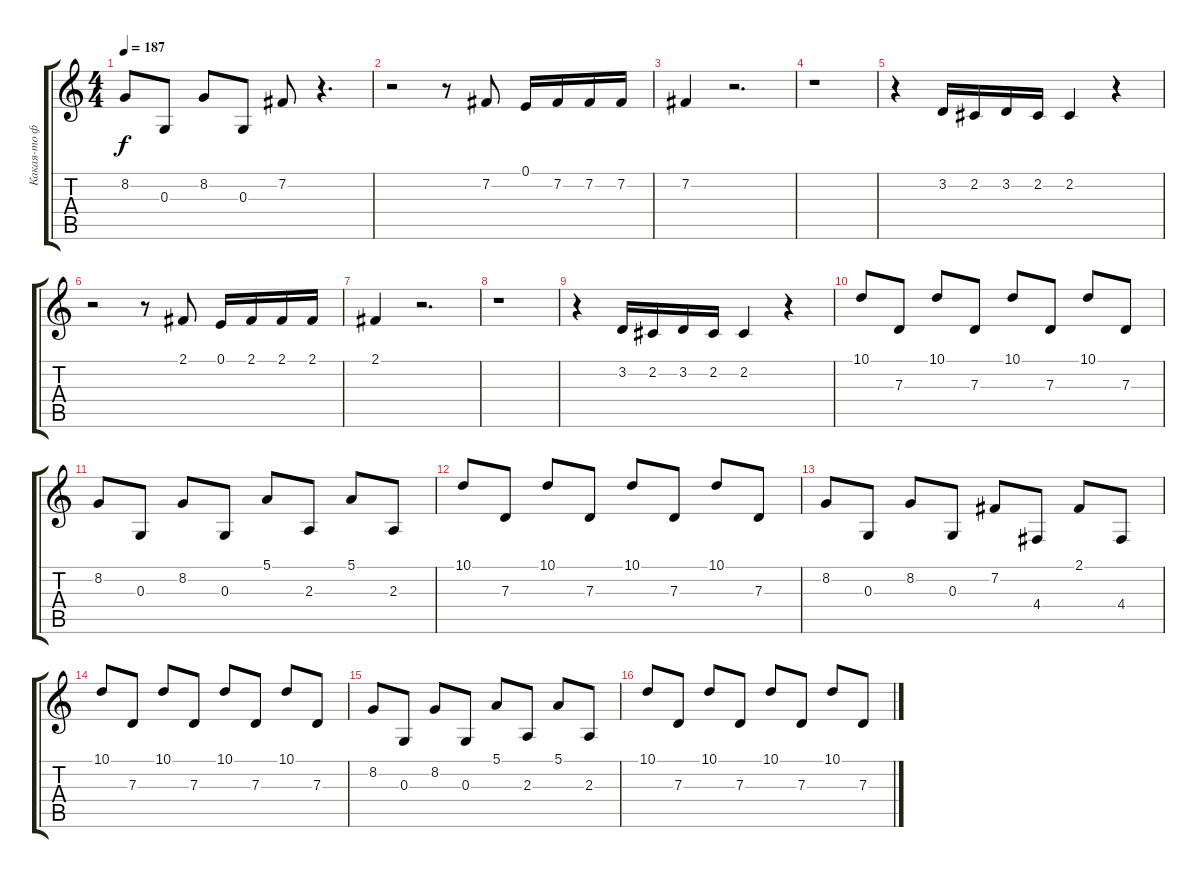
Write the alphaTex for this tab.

\track ("Какая-то фигня" "Какая-то ф") {instrument orchestralharp}
\staff {score tabs}
\tuning (E4 B3 G3 D3 A2 E2) {hide}
\ts (4 4)
\tempo 187
\clef g2
\ks c
8.2.8{dy f} 0.3.8 8.2.8 0.3.8 7.2.8 r.4{d} |
r.2 r.8 7.2.8 0.1.16 7.2.16 7.2.16 7.2.16 |
7.2.4 r.2{d} |
r.1 |
r.4 3.2.16 2.2.16 3.2.16 2.2.16 2.2.4 r.4 |
r.2 r.8 2.1.8 0.1.16 2.1.16 2.1.16 2.1.16 |
2.1.4 r.2{d} |
r.1 |
r.4 3.2.16 2.2.16 3.2.16 2.2.16 2.2.4 r.4 |
10.1.8 7.3.8 10.1.8 7.3.8 10.1.8 7.3.8 10.1.8 7.3.8 |
8.2.8 0.3.8 8.2.8 0.3.8 5.1.8 2.3.8 5.1.8 2.3.8 |
10.1.8 7.3.8 10.1.8 7.3.8 10.1.8 7.3.8 10.1.8 7.3.8 |
8.2.8 0.3.8 8.2.8 0.3.8 7.2.8 4.4.8 2.1.8 4.4.8 |
10.1.8 7.3.8 10.1.8 7.3.8 10.1.8 7.3.8 10.1.8 7.3.8 |
8.2.8 0.3.8 8.2.8 0.3.8 5.1.8 2.3.8 5.1.8 2.3.8 |
10.1.8 7.3.8 10.1.8 7.3.8 10.1.8 7.3.8 10.1.8 7.3.8
